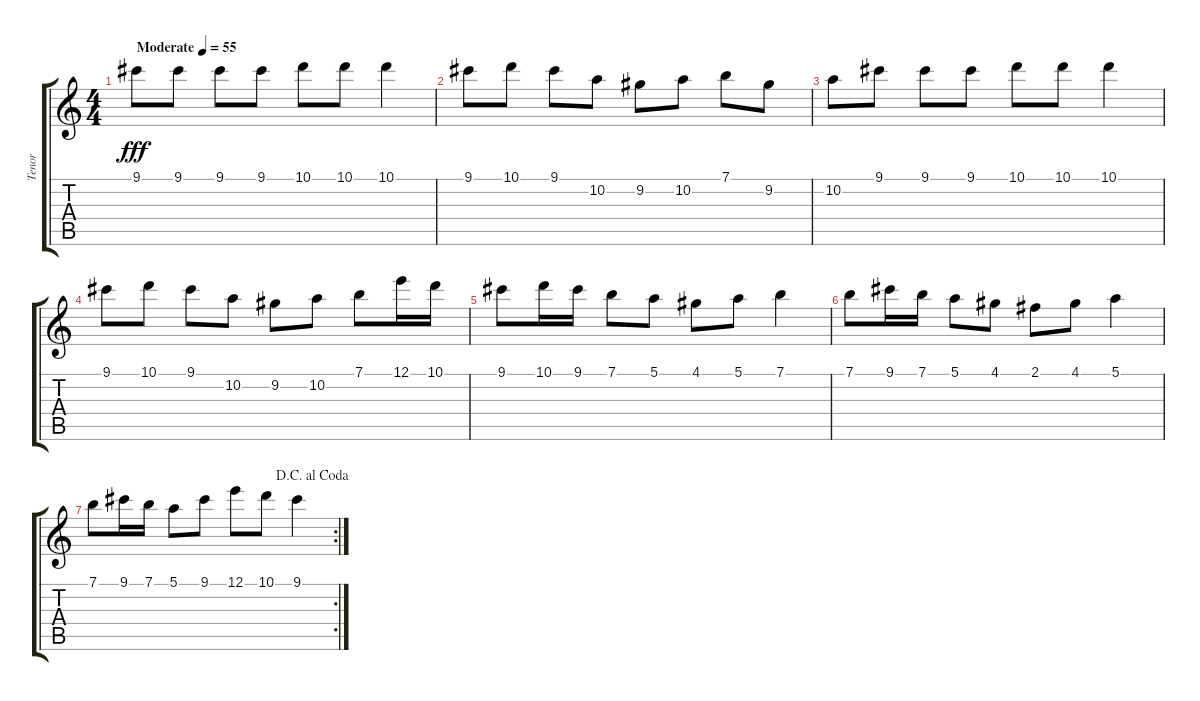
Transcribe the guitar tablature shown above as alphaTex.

\track ("Tenor" "Tenor") {instrument acousticguitarsteel}
\staff {score tabs}
\tuning (E4 B3 G3 D3 A2 E2) {hide}
\ts (4 4)
\tempo (55 "Moderate")
\clef g2
\ks c
9.1.8{dy fff instrument acousticguitarsteel} 9.1.8 9.1.8 9.1.8 10.1.8 10.1.8 10.1.4 |
9.1.8 10.1.8 9.1.8 10.2.8 9.2.8 10.2.8 7.1.8 9.2.8 |
10.2.8 9.1.8 9.1.8 9.1.8 10.1.8 10.1.8 10.1.4 |
9.1.8 10.1.8 9.1.8 10.2.8 9.2.8 10.2.8 7.1.8 12.1.16 10.1.16 |
9.1.8 10.1.16 9.1.16 7.1.8 5.1.8 4.1.8 5.1.8 7.1.4 |
7.1.8 9.1.16 7.1.16 5.1.8 4.1.8 2.1.8 4.1.8 5.1.4 |
\rc 2
\jump dacapoalcoda
7.1.8 9.1.16 7.1.16 5.1.8 9.1.8 12.1.8 10.1.8 9.1.4
